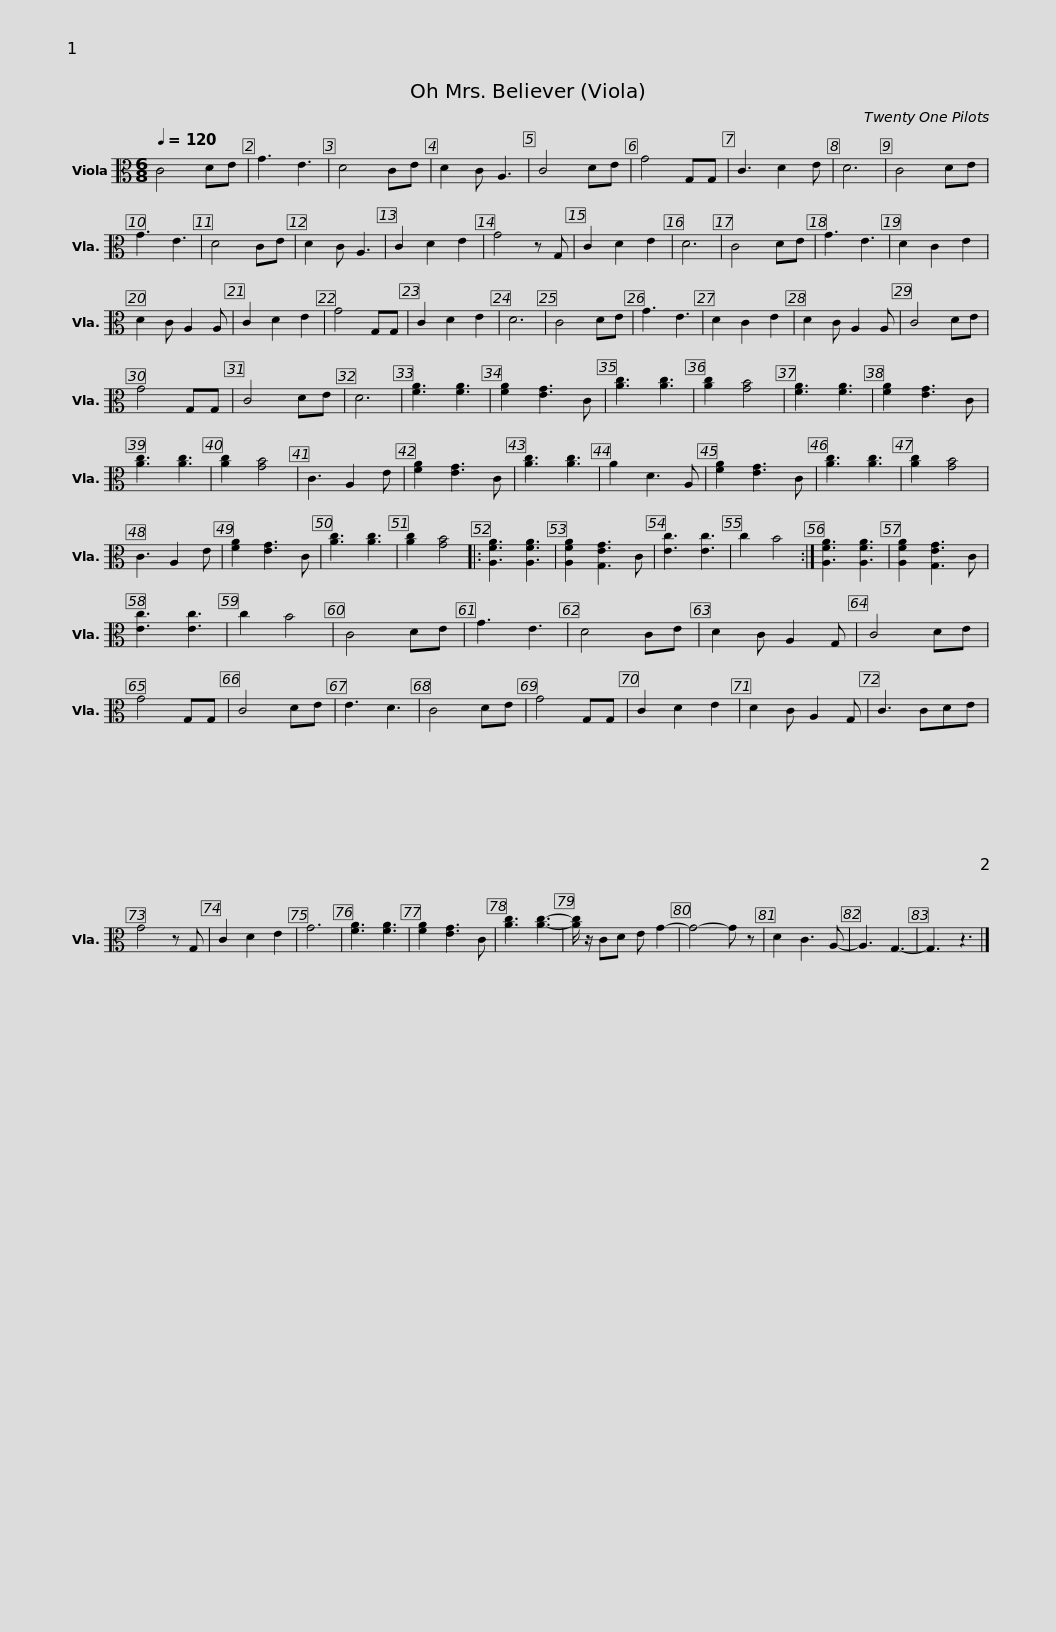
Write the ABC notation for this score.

X:1
L:1/8
Q:1/4=120
M:6/8
I:linebreak $
K:C
V:1 alto
V:1
 C4 DE | G3 E3 | D4 CE | D2 C A,3 | C4 DE | %5
 G4 G,G, | C3 D2 E | D6 | C4 DE | G3 E3 | %10
 D4 CE | D2 C A,3 | C2 D2 E2 |$ G4 z G, | C2 D2 E2 | %15
 D6 | C4 DE | G3 E3 | D2 C2 E2 | D2 C A,2 A, | %20
 C2 D2 E2 | G4 G,G, | C2 D2 E2 | D6 | C4 DE | %25
 G3 E3 |$ D2 C2 E2 | D2 C A,2 A, | C4 DE | G4 G,G, | %30
 C4 DE | D6 | [FA]3 [FA]3 | [FA]2 [EG]3 C | [Ac]3 [Ac]3 | %35
 [Ac]2 [GB]4 | [FA]3 [FA]3 | [FA]2 [EG]3 C | [Ac]3 [Ac]3 |$ [Ac]2 [GB]4 | %40
 C3 A,2 E | [FA]2 [EG]3 C | [Ac]3 [Ac]3 | A2 D3 A, | [FA]2 [EG]3 C | %45
 [Ac]3 [Ac]3 | [Ac]2 [GB]4 | C3 A,2 E | [FA]2 [EG]3 C | [Ac]3 [Ac]3 | %50
 [Ac]2 [GB]4 |:$ [A,FA]3 [A,FA]3 | [A,FA]2 [G,EG]3 C | [Ec]3 [Ec]3 | c2 B4 :| %55
 [A,FA]3 [A,FA]3 | [A,FA]2 [G,EG]3 C | [Ec]3 [Ec]3 | c2 B4 | C4 DE | %60
 G3 E3 | D4 CE | D2 C A,2 G, |$ C4 DE | G4 G,G, | %65
 C4 DE | E3 D3 | C4 DE | G4 G,G, | C2 D2 E2 | %70
 D2 C A,2 G, | C3 CDE | G4 z G, | C2 D2 E2 | G6 | %75
 [FA]3 [FA]3 |$ [FA]2 [EG]3 C | [Ac]3 [Ac]3- | [Ac]/ z/ CD E G2- | G4- G z | %80
 D2 C3 A,- | A,3 G,3- | G,3 z3 |] %83
